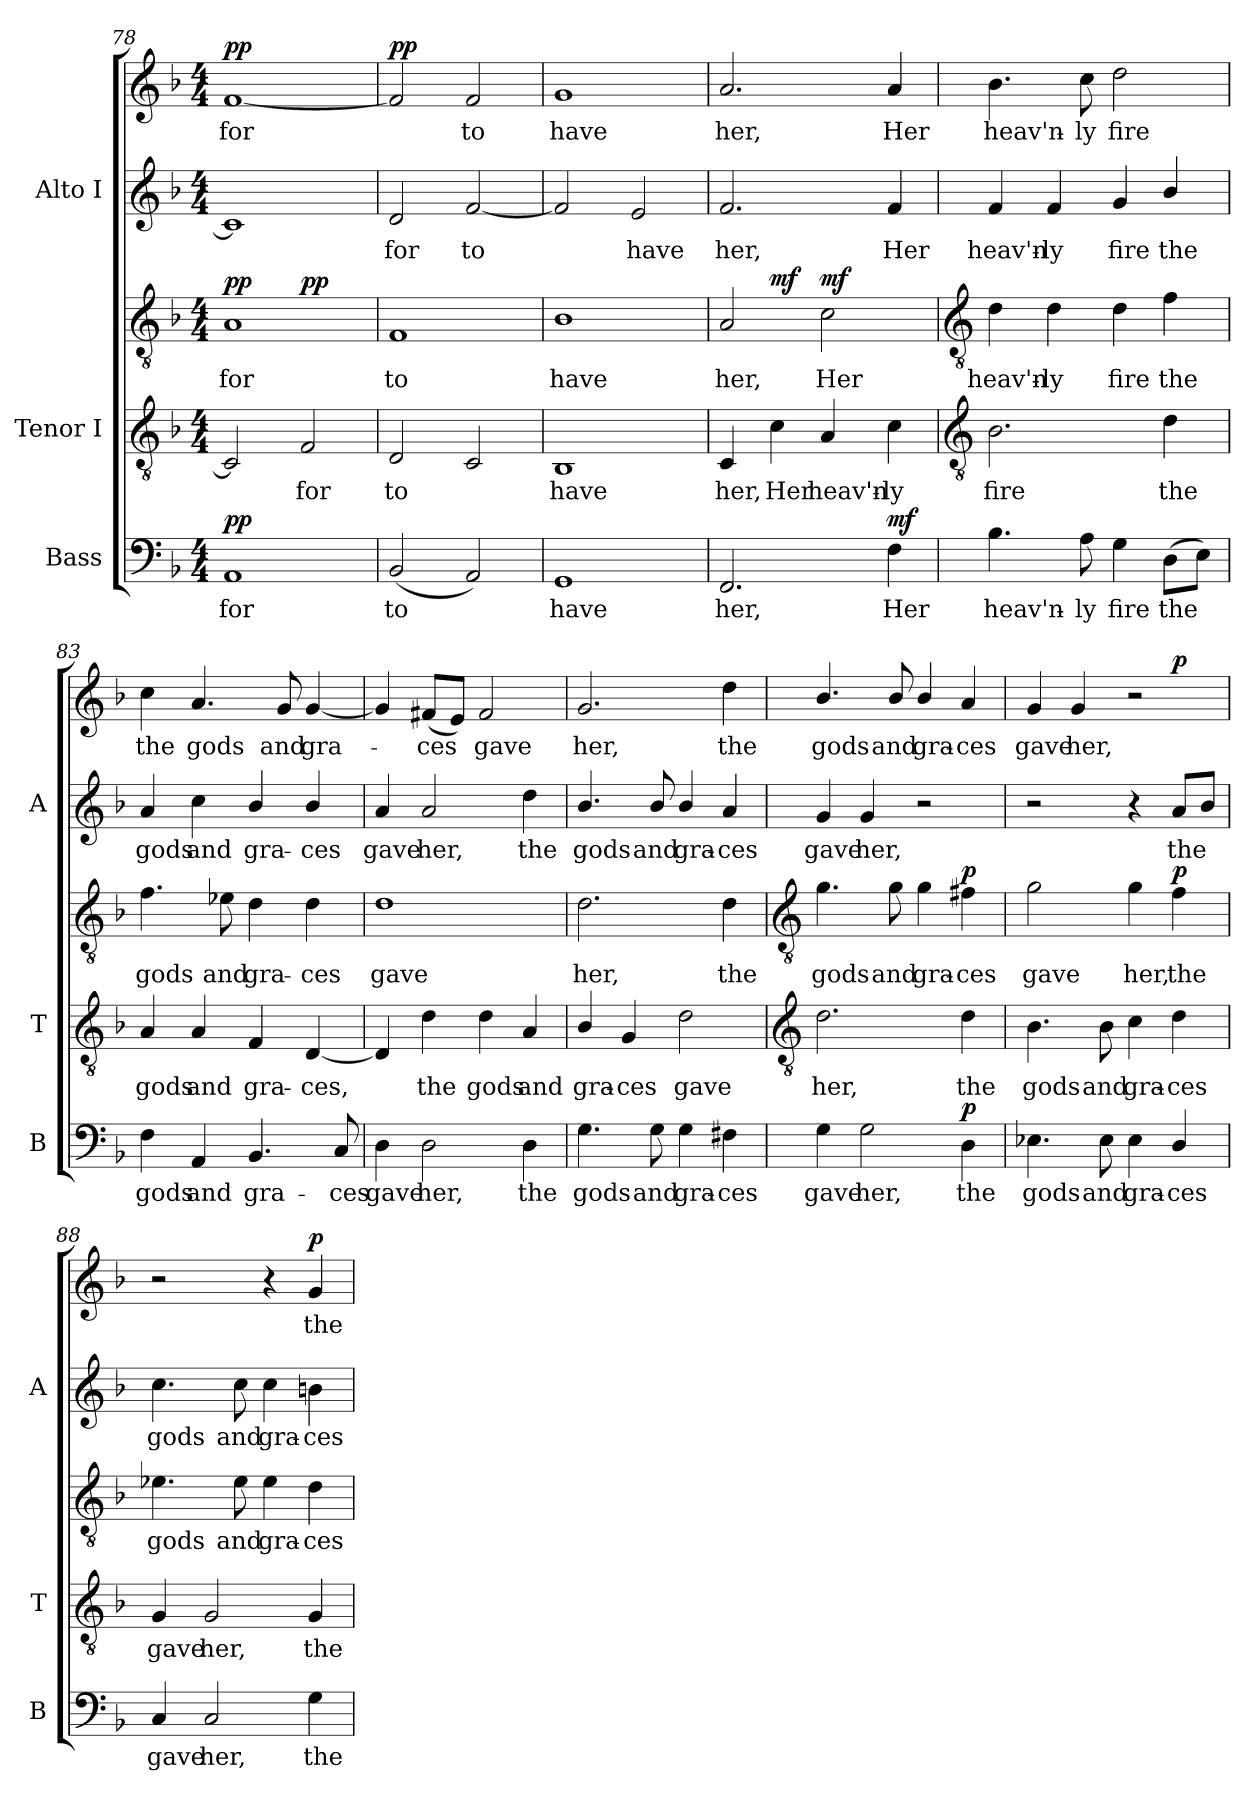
**kern	**text	**dynam	**kern	**text	**kern	**text	**dynam	**kern	**text	**kern	**text	**dynam
*part3	*part3	*part3	*part2	*part2	*part2	*part2	*part2	*part1	*part1	*part1	*part1	*part1
*staff5	*staff5	*staff5	*staff4	*staff4	*staff3	*staff3	*staff3/4	*staff2	*staff2	*staff1	*staff1	*staff1/2
*I"Bass	*	*	*I"Tenor I	*	*	*	*	*I"Alto I	*	*	*	*
*I'B	*	*	*I'T	*	*	*	*	*I'A	*	*	*	*
*clefF4	*	*	*clefGv2	*	*clefGv2	*	*	*clefG2	*	*clefG2	*	*
*k[b-]	*	*	*k[b-]	*	*k[b-]	*	*	*k[b-]	*	*k[b-]	*	*
*F:	*	*	*F:	*	*F:	*	*	*F:	*	*F:	*	*
*M4/4	*	*	*M4/4	*	*M4/4	*	*	*M4/4	*	*M4/4	*	*
=78	=78	=78	=78	=78	=78	=78	=78	=78	=78	=78	=78	=78
!	!LO:LY:b	!LO:DY:b	!	!	!	!LO:LY:b	!LO:DY:b	!	!	!	!LO:LY:b	!LO:DY:b
1AA	for	pp	2C]	.	1A	for	pp	1c]	.	[1f	for	pp
!	!	!	!	!LO:LY:b	!	!	!LO:DY:b=2	!	!	!	!	!
.	.	.	2F/	for	.	.	pp	.	.	.	.	.
=79	=79	=79	=79	=79	=79	=79	=79	=79	=79	=79	=79	=79
!	!LO:LY:b	!	!	!LO:LY:b	!	!LO:LY:b	!	!	!LO:LY:b	!	!	!LO:DY:b=2
(<2BB-/	to	.	2D	to	1F	to	.	2d	for	2f]	.	pp
!	!	!	!	!	!	!	!	!	!LO:LY:b	!	!LO:LY:b	!
2AA/)	.	.	2C	.	.	.	.	[2f/	to	2f	to	.
=80	=80	=80	=80	=80	=80	=80	=80	=80	=80	=80	=80	=80
!	!LO:LY:b	!	!	!LO:LY:b	!	!LO:LY:b	!	!	!	!	!LO:LY:b	!
1GG	have	.	1BB-	have	1B-	have	.	2f/]	.	1g	have	.
!	!	!	!	!	!	!	!	!	!LO:LY:b	!	!	!
.	.	.	.	.	.	.	.	2e	have	.	.	.
=81	=81	=81	=81	=81	=81	=81	=81	=81	=81	=81	=81	=81
!	!LO:LY:b	!	!	!LO:LY:b	!	!LO:LY:b	!	!	!LO:LY:b	!	!LO:LY:b	!
2.FF	her,	.	4C	her,	2A	her,	.	2.f	her,	2.a	her,	.
!	!	!	!	!LO:LY:b	!	!	!LO:DY:b=2	!	!	!	!	!
.	.	.	4c	Her	.	.	mf	.	.	.	.	.
!	!	!	!	!LO:LY:b	!	!LO:LY:b	!LO:DY:b	!	!	!	!	!
.	.	.	4A	heav'n-	2c	Her	mf	.	.	.	.	.
!	!LO:LY:b	!LO:DY:b	!	!LO:LY:b	!	!	!	!	!LO:LY:b	!	!LO:LY:b	!LO:DY:b=2
!	!	!	!	!	!	!	!	!	!	!	!	!LO:DY:n=1:b
4F	Her	mf	4c	-ly	.	.	.	4f	Her	4a	Her	mf mf
!!LO:LB:g=z
=82	=82	=82	=82	=82	=82	=82	=82	=82	=82	=82	=82	=82
*	*	*	*clefGv2	*	*clefGv2	*	*	*	*	*	*	*
!	!LO:LY:b	!	!	!LO:LY:b	!	!LO:LY:b	!	!	!LO:LY:b	!	!LO:LY:b	!
4.B-	heav'n-	.	2.B-	fire	4d	heav'n-	.	4f	heav'n-	4.b-	heav'n-	.
!	!	!	!	!	!	!LO:LY:b	!	!	!LO:LY:b	!	!	!
.	.	.	.	.	4d	-ly	.	4f	-ly	.	.	.
!	!LO:LY:b	!	!	!	!	!	!	!	!	!	!LO:LY:b	!
8A	-ly	.	.	.	.	.	.	.	.	8cc	-ly	.
!	!LO:LY:b	!	!	!	!	!LO:LY:b	!	!	!LO:LY:b	!	!LO:LY:b	!
4G	fire	.	.	.	4d	fire	.	4g	fire	2dd	fire	.
!	!LO:LY:b	!	!	!LO:LY:b	!	!LO:LY:b	!	!	!LO:LY:b	!	!	!
(>8DL	the	.	4d	the	4f\	the	.	4b-/	the	.	.	.
8EJ)	.	.	.	.	.	.	.	.	.	.	.	.
=83	=83	=83	=83	=83	=83	=83	=83	=83	=83	=83	=83	=83
!	!LO:LY:b	!	!	!LO:LY:b	!	!LO:LY:b	!	!	!LO:LY:b	!	!LO:LY:b	!
4F	gods	.	4A	gods	4.f\	gods	.	4a	gods	4cc	the	.
!	!LO:LY:b	!	!	!LO:LY:b	!	!	!	!	!LO:LY:b	!	!LO:LY:b	!
4AA	and	.	4A	and	.	.	.	4cc	and	4.a	gods	.
!	!	!	!	!	!	!LO:LY:b	!	!	!	!	!	!
.	.	.	.	.	8e-X	and	.	.	.	.	.	.
!	!LO:LY:b	!	!	!LO:LY:b	!	!LO:LY:b	!	!	!LO:LY:b	!	!	!
4.BB-	gra-	.	4F/	gra-	4d	gra-	.	4b-/	gra-	.	.	.
!	!	!	!	!	!	!	!	!	!	!	!LO:LY:b	!
.	.	.	.	.	.	.	.	.	.	8g/	and	.
!	!	!	!	!LO:LY:b	!	!LO:LY:b	!	!	!LO:LY:b	!	!LO:LY:b	!
.	.	.	[4D	-ces,	4d	-ces	.	4b-/	-ces	[4g/	gra-	.
!	!LO:LY:b	!	!	!	!	!	!	!	!	!	!	!
8C	-ces	.	.	.	.	.	.	.	.	.	.	.
=84	=84	=84	=84	=84	=84	=84	=84	=84	=84	=84	=84	=84
!	!LO:LY:b	!	!	!	!	!LO:LY:b	!	!	!LO:LY:b	!	!	!
4D	gave	.	4D]	.	1d	gave	.	4a	gave	4g/]	.	.
!	!LO:LY:b	!	!	!LO:LY:b	!	!	!	!	!LO:LY:b	!	!LO:LY:b	!
2D	her,	.	4d	the	.	.	.	2a	her,	(<8f#XL	ces	.
.	.	.	.	.	.	.	.	.	.	8eJ)	.	.
!	!	!	!	!LO:LY:b	!	!	!	!	!	!	!LO:LY:b	!
.	.	.	4d	gods	.	.	.	.	.	2f#	gave	.
!	!LO:LY:b	!	!	!LO:LY:b	!	!	!	!	!LO:LY:b	!	!	!
4D	the	.	4A	and	.	.	.	4dd	the	.	.	.
=85	=85	=85	=85	=85	=85	=85	=85	=85	=85	=85	=85	=85
!	!LO:LY:b	!	!	!LO:LY:b	!	!LO:LY:b	!	!	!LO:LY:b	!	!LO:LY:b	!
4.G	gods	.	4B-/	gra-	2.d	her,	.	4.b-/	gods	2.g	her,	.
!	!	!	!	!LO:LY:b	!	!	!	!	!	!	!	!
.	.	.	4G	-ces	.	.	.	.	.	.	.	.
!	!LO:LY:b	!	!	!	!	!	!	!	!LO:LY:b	!	!	!
8G	and	.	.	.	.	.	.	8b-/	and	.	.	.
!	!LO:LY:b	!	!	!LO:LY:b	!	!	!	!	!LO:LY:b	!	!	!
4G	gra-	.	2d	gave	.	.	.	4b-/	gra-	.	.	.
!	!LO:LY:b	!	!	!	!	!LO:LY:b	!	!	!LO:LY:b	!	!LO:LY:b	!
4F#X	-ces	.	.	.	4d	the	.	4a	-ces	4dd	the	.
!!LO:LB:g=z
=86	=86	=86	=86	=86	=86	=86	=86	=86	=86	=86	=86	=86
*	*	*	*clefGv2	*	*clefGv2	*	*	*	*	*	*	*
!	!LO:LY:b	!	!	!LO:LY:b	!	!LO:LY:b	!	!	!LO:LY:b	!	!LO:LY:b	!
4G	gave	.	2.d	her,	4.g	gods	.	4g	gave	4.b-/	gods	.
!	!LO:LY:b	!	!	!	!	!	!	!	!LO:LY:b	!	!	!
2G	her,	.	.	.	.	.	.	4g	her,	.	.	.
!	!	!	!	!	!	!LO:LY:b	!	!	!	!	!LO:LY:b	!
.	.	.	.	.	8g	and	.	.	.	8b-/	and	.
!	!	!	!	!	!	!LO:LY:b	!	!	!	!	!LO:LY:b	!
.	.	.	.	.	4g	gra-	.	2r	.	4b-/	gra-	.
!	!LO:LY:b	!LO:DY:b	!	!LO:LY:b	!	!LO:LY:b	!LO:DY:b=2	!	!	!	!LO:LY:b	!
4D	the	p	4d	the	4f#X	-ces	p	.	.	4a	-ces	.
=87	=87	=87	=87	=87	=87	=87	=87	=87	=87	=87	=87	=87
!	!LO:LY:b	!	!	!LO:LY:b	!	!LO:LY:b	!	!	!	!	!LO:LY:b	!
4.E-X	gods	.	4.B-	gods	2g	gave	.	2r	.	4g	gave	.
!	!	!	!	!	!	!	!	!	!	!	!LO:LY:b	!
.	.	.	.	.	.	.	.	.	.	4g	her,	.
!	!LO:LY:b	!	!	!LO:LY:b	!	!	!	!	!	!	!	!
8E-	and	.	8B-	and	.	.	.	.	.	.	.	.
!	!LO:LY:b	!	!	!LO:LY:b	!	!LO:LY:b	!	!	!	!	!	!
4E-	gra-	.	4c	gra-	4g	her,	.	4r	.	2r	.	.
!	!LO:LY:b	!	!	!LO:LY:b	!	!LO:LY:b	!LO:DY:b	!	!LO:LY:b	!	!	!LO:DY:b=2
4D/	-ces	.	4d	-ces	4f\	the	p	8aL	the	.	.	p
.	.	.	.	.	.	.	.	8b-J	.	.	.	.
=88	=88	=88	=88	=88	=88	=88	=88	=88	=88	=88	=88	=88
!	!LO:LY:b	!	!	!LO:LY:b	!	!LO:LY:b	!	!	!LO:LY:b	!	!	!
4C	gave	.	4G	gave	4.e-X	gods	.	4.cc	gods	2r	.	.
!	!LO:LY:b	!	!	!LO:LY:b	!	!	!	!	!	!	!	!
2C	her,	.	2G	her,	.	.	.	.	.	.	.	.
!	!	!	!	!	!	!LO:LY:b	!	!	!LO:LY:b	!	!	!
.	.	.	.	.	8e-	and	.	8cc	and	.	.	.
!	!	!	!	!	!	!LO:LY:b	!	!	!LO:LY:b	!	!	!
.	.	.	.	.	4e-	gra-	.	4cc	gra-	4r	.	.
!	!LO:LY:b	!	!	!LO:LY:b	!	!LO:LY:b	!	!	!LO:LY:b	!	!LO:LY:b	!LO:DY:b
4G	the	.	4G	the	4d	-ces	.	4bn	-ces	4g	the	p
=	=	=	=	=	=	=	=	=	=	=	=	=
*-	*-	*-	*-	*-	*-	*-	*-	*-	*-	*-	*-	*-
